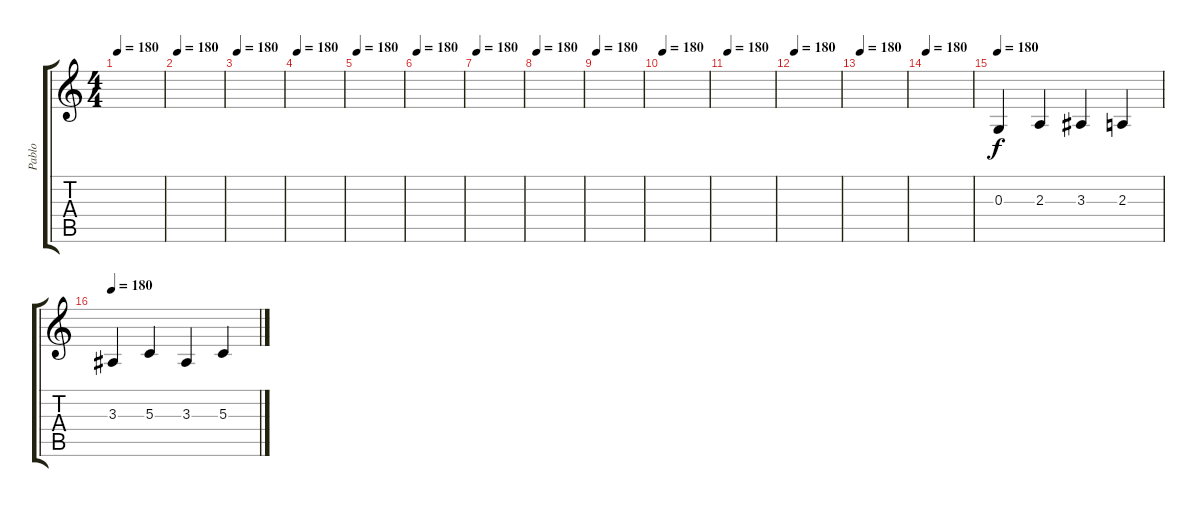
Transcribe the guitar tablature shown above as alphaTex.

\track ("Pablo" "Pablo") {instrument tubularbells}
\staff {score tabs}
\tuning (E4 B3 G3 D3 A2 E2) {hide}
\ts (4 4)
\tempo 180
\clef g2
\ks c
|
\tempo 180
|
\tempo 180
|
\tempo 180
|
\tempo 180
|
\tempo 180
|
\tempo 180
|
\tempo 180
|
\tempo 180
|
\tempo 180
|
\tempo 180
|
\tempo 180
|
\tempo 180
|
\tempo 180
|
\tempo 180
0.3.4{instrument acousticgrandpiano} 2.3.4 3.3.4 2.3.4 |
\tempo 180
3.3.4 5.3.4 3.3.4 5.3.4
